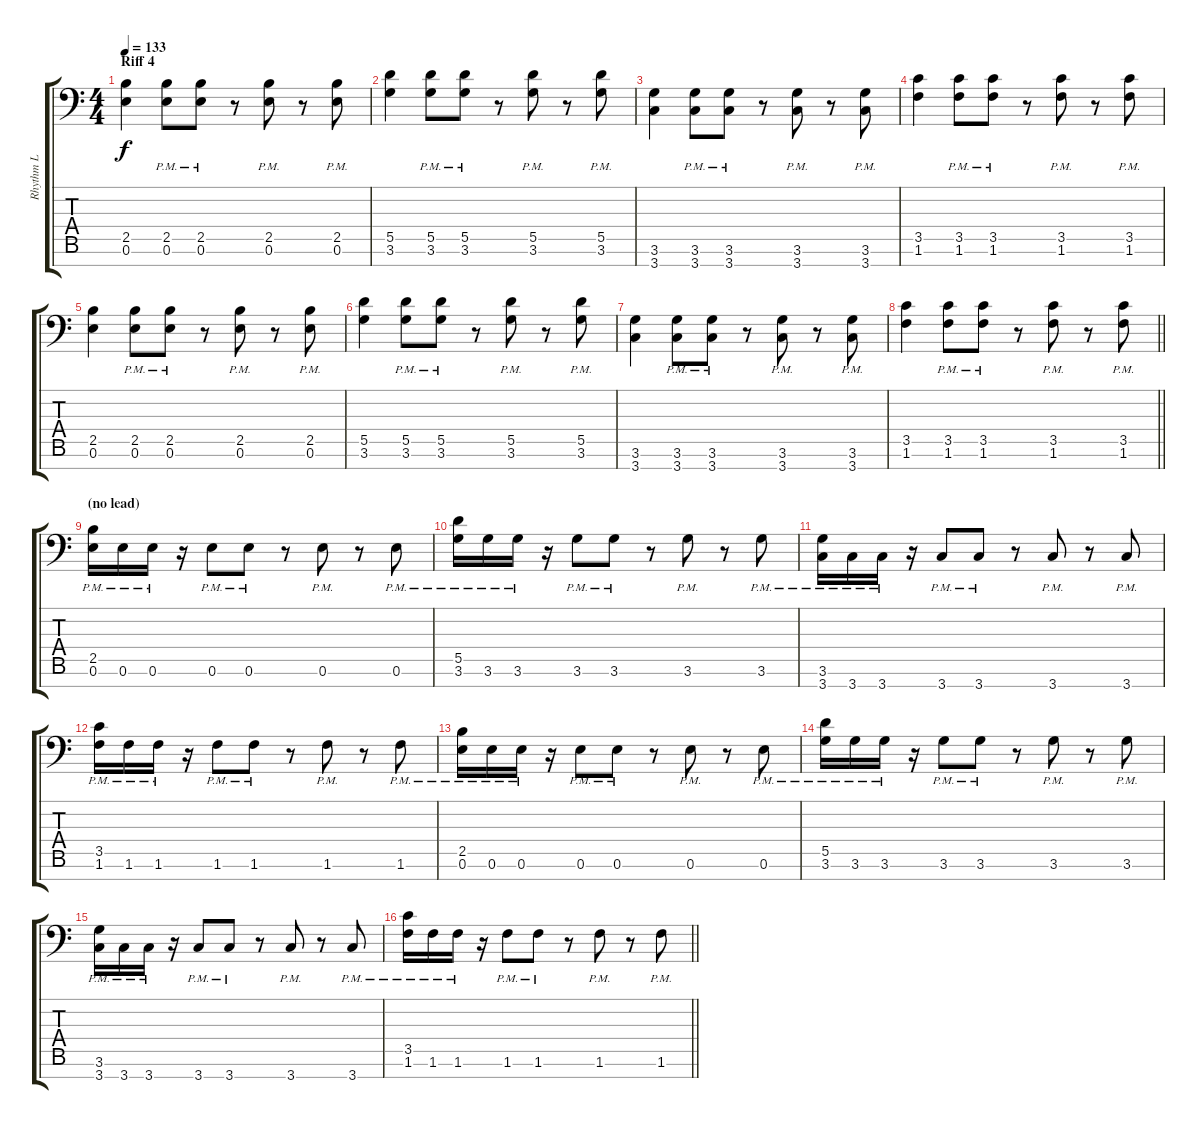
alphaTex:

\track ("Rhythm L" "Rhythm L") {instrument distortionguitar}
\staff {score tabs}
\tuning (E4 B3 G3 D3 A2 E2 A1) {hide}
\ts (4 4)
\section ("" "Riff 4")
\tempo 133
\clef f4
\ks c
(2.5 0.6).4{dy f} (2.5{pm} 0.6{pm}).8 (2.5{pm} 0.6{pm}).8 r.8 (2.5{pm} 0.6{pm}).8 r.8 (2.5{pm} 0.6{pm}).8 |
(5.5 3.6).4 (5.5{pm} 3.6{pm}).8 (5.5{pm} 3.6{pm}).8 r.8 (5.5{pm} 3.6{pm}).8 r.8 (5.5{pm} 3.6{pm}).8 |
(3.6 3.7).4 (3.6{pm} 3.7).8 (3.6{pm} 3.7).8 r.8 (3.6{pm} 3.7).8 r.8 (3.6{pm} 3.7).8 |
(3.5 1.6).4 (3.5{pm} 1.6{pm}).8 (3.5{pm} 1.6{pm}).8 r.8 (3.5{pm} 1.6{pm}).8 r.8 (3.5{pm} 1.6{pm}).8 |
(2.5 0.6).4 (2.5{pm} 0.6{pm}).8 (2.5{pm} 0.6{pm}).8 r.8 (2.5{pm} 0.6{pm}).8 r.8 (2.5{pm} 0.6{pm}).8 |
(5.5 3.6).4 (5.5{pm} 3.6{pm}).8 (5.5{pm} 3.6{pm}).8 r.8 (5.5{pm} 3.6{pm}).8 r.8 (5.5{pm} 3.6{pm}).8 |
(3.6 3.7).4 (3.6{pm} 3.7).8 (3.6{pm} 3.7).8 r.8 (3.6{pm} 3.7).8 r.8 (3.6{pm} 3.7).8 |
\barLineRight lightlight
(3.5 1.6).4 (3.5{pm} 1.6{pm}).8 (3.5{pm} 1.6{pm}).8 r.8 (3.5{pm} 1.6{pm}).8 r.8 (3.5{pm} 1.6{pm}).8 |
\section ("" "(no lead)")
(2.5{pm} 0.6{pm}).16 0.6{pm}.16 0.6{pm}.16 r.16 0.6{pm}.8 0.6{pm}.8 r.8 0.6{pm}.8 r.8 0.6{pm}.8 |
(5.5{pm} 3.6{pm}).16 3.6{pm}.16 3.6{pm}.16 r.16 3.6{pm}.8 3.6{pm}.8 r.8 3.6{pm}.8 r.8 3.6{pm}.8 |
(3.6{pm} 3.7{pm}).16 3.7{pm}.16 3.7{pm}.16 r.16 3.7{pm}.8 3.7{pm}.8 r.8 3.7{pm}.8 r.8 3.7{pm}.8 |
(3.5{pm} 1.6{pm}).16 1.6{pm}.16 1.6{pm}.16 r.16 1.6{pm}.8 1.6{pm}.8 r.8 1.6{pm}.8 r.8 1.6{pm}.8 |
(2.5{pm} 0.6{pm}).16 0.6{pm}.16 0.6{pm}.16 r.16 0.6{pm}.8 0.6{pm}.8 r.8 0.6{pm}.8 r.8 0.6{pm}.8 |
(5.5{pm} 3.6{pm}).16 3.6{pm}.16 3.6{pm}.16 r.16 3.6{pm}.8 3.6{pm}.8 r.8 3.6{pm}.8 r.8 3.6{pm}.8 |
(3.6{pm} 3.7{pm}).16 3.7{pm}.16 3.7{pm}.16 r.16 3.7{pm}.8 3.7{pm}.8 r.8 3.7{pm}.8 r.8 3.7{pm}.8 |
\barLineRight lightlight
(3.5{pm} 1.6{pm}).16 1.6{pm}.16 1.6{pm}.16 r.16 1.6{pm}.8 1.6{pm}.8 r.8 1.6{pm}.8 r.8 1.6{pm}.8
